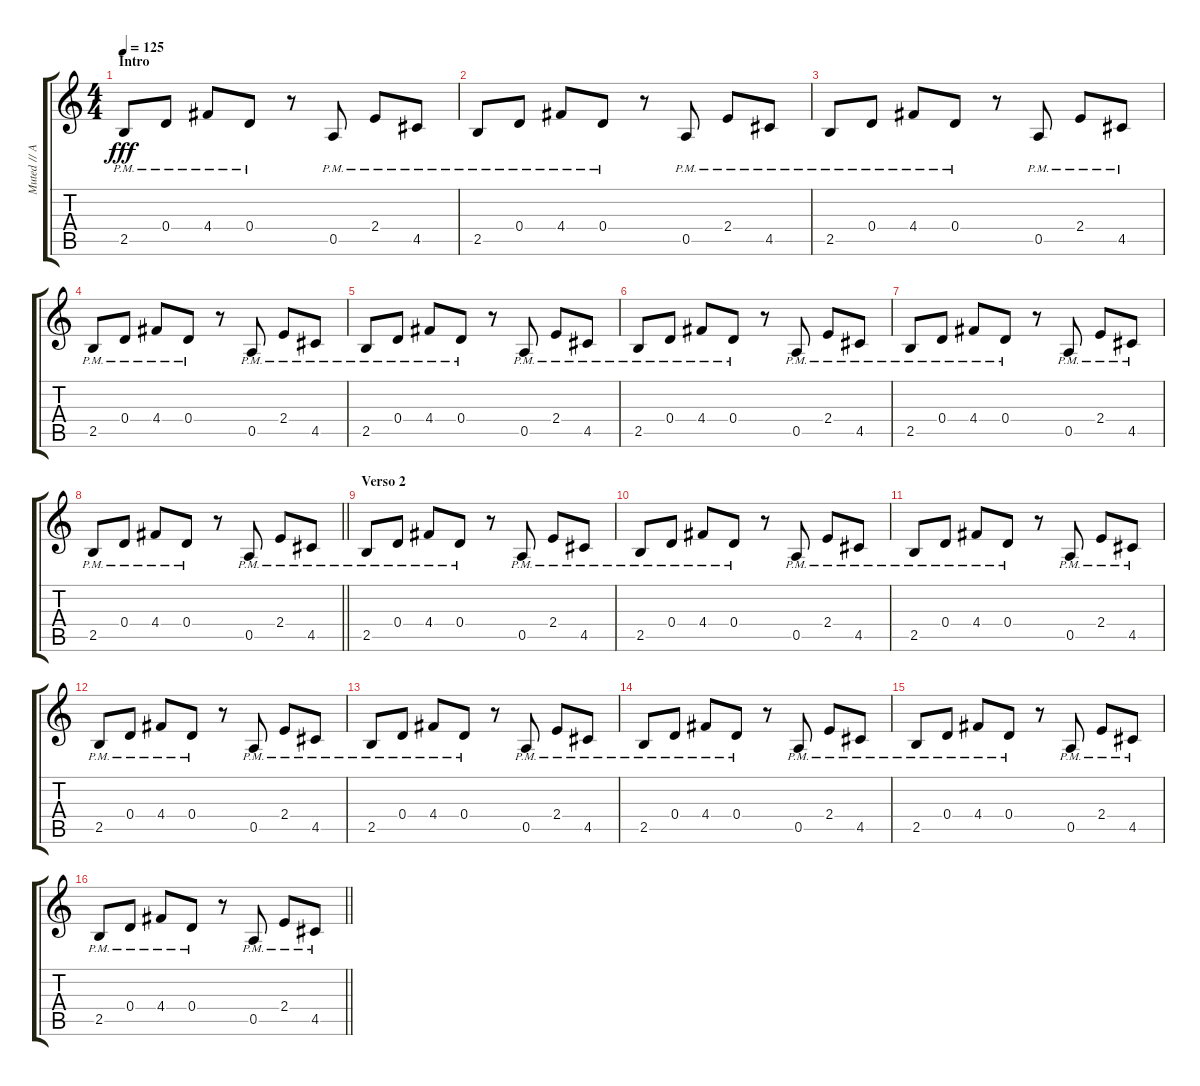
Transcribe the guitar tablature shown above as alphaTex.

\track ("Muted // Acoustic" "Muted // A") {instrument electricguitarmuted}
\staff {score tabs}
\tuning (E4 B3 G3 D3 A2 E2) {hide}
\ts (4 4)
\section ("" "Intro")
\tempo 125
\clef g2
\ks c
2.5{pm}.8{dy fff} 0.4{pm}.8 4.4{pm}.8 0.4{pm}.8 r.8 0.5{pm}.8 2.4{pm}.8 4.5{pm}.8 |
2.5{pm}.8 0.4{pm}.8 4.4{pm}.8 0.4{pm}.8 r.8 0.5{pm}.8 2.4{pm}.8 4.5{pm}.8 |
2.5{pm}.8 0.4{pm}.8 4.4{pm}.8 0.4{pm}.8 r.8 0.5{pm}.8 2.4{pm}.8 4.5{pm}.8 |
2.5{pm}.8 0.4{pm}.8 4.4{pm}.8 0.4{pm}.8 r.8 0.5{pm}.8 2.4{pm}.8 4.5{pm}.8 |
2.5{pm}.8 0.4{pm}.8 4.4{pm}.8 0.4{pm}.8 r.8 0.5{pm}.8 2.4{pm}.8 4.5{pm}.8 |
2.5{pm}.8 0.4{pm}.8 4.4{pm}.8 0.4{pm}.8 r.8 0.5{pm}.8 2.4{pm}.8 4.5{pm}.8 |
2.5{pm}.8 0.4{pm}.8 4.4{pm}.8 0.4{pm}.8 r.8 0.5{pm}.8 2.4{pm}.8 4.5{pm}.8 |
\barLineRight lightlight
2.5{pm}.8 0.4{pm}.8 4.4{pm}.8 0.4{pm}.8 r.8 0.5{pm}.8 2.4{pm}.8 4.5{pm}.8 |
\section ("" "Verso 2")
2.5{pm}.8 0.4{pm}.8 4.4{pm}.8 0.4{pm}.8 r.8 0.5{pm}.8 2.4{pm}.8 4.5{pm}.8 |
2.5{pm}.8 0.4{pm}.8 4.4{pm}.8 0.4{pm}.8 r.8 0.5{pm}.8 2.4{pm}.8 4.5{pm}.8 |
2.5{pm}.8 0.4{pm}.8 4.4{pm}.8 0.4{pm}.8 r.8 0.5{pm}.8 2.4{pm}.8 4.5{pm}.8 |
2.5{pm}.8 0.4{pm}.8 4.4{pm}.8 0.4{pm}.8 r.8 0.5{pm}.8 2.4{pm}.8 4.5{pm}.8 |
2.5{pm}.8 0.4{pm}.8 4.4{pm}.8 0.4{pm}.8 r.8 0.5{pm}.8 2.4{pm}.8 4.5{pm}.8 |
2.5{pm}.8 0.4{pm}.8 4.4{pm}.8 0.4{pm}.8 r.8 0.5{pm}.8 2.4{pm}.8 4.5{pm}.8 |
2.5{pm}.8 0.4{pm}.8 4.4{pm}.8 0.4{pm}.8 r.8 0.5{pm}.8 2.4{pm}.8 4.5{pm}.8 |
\barLineRight lightlight
2.5{pm}.8 0.4{pm}.8 4.4{pm}.8 0.4{pm}.8 r.8 0.5{pm}.8 2.4{pm}.8 4.5{pm}.8
